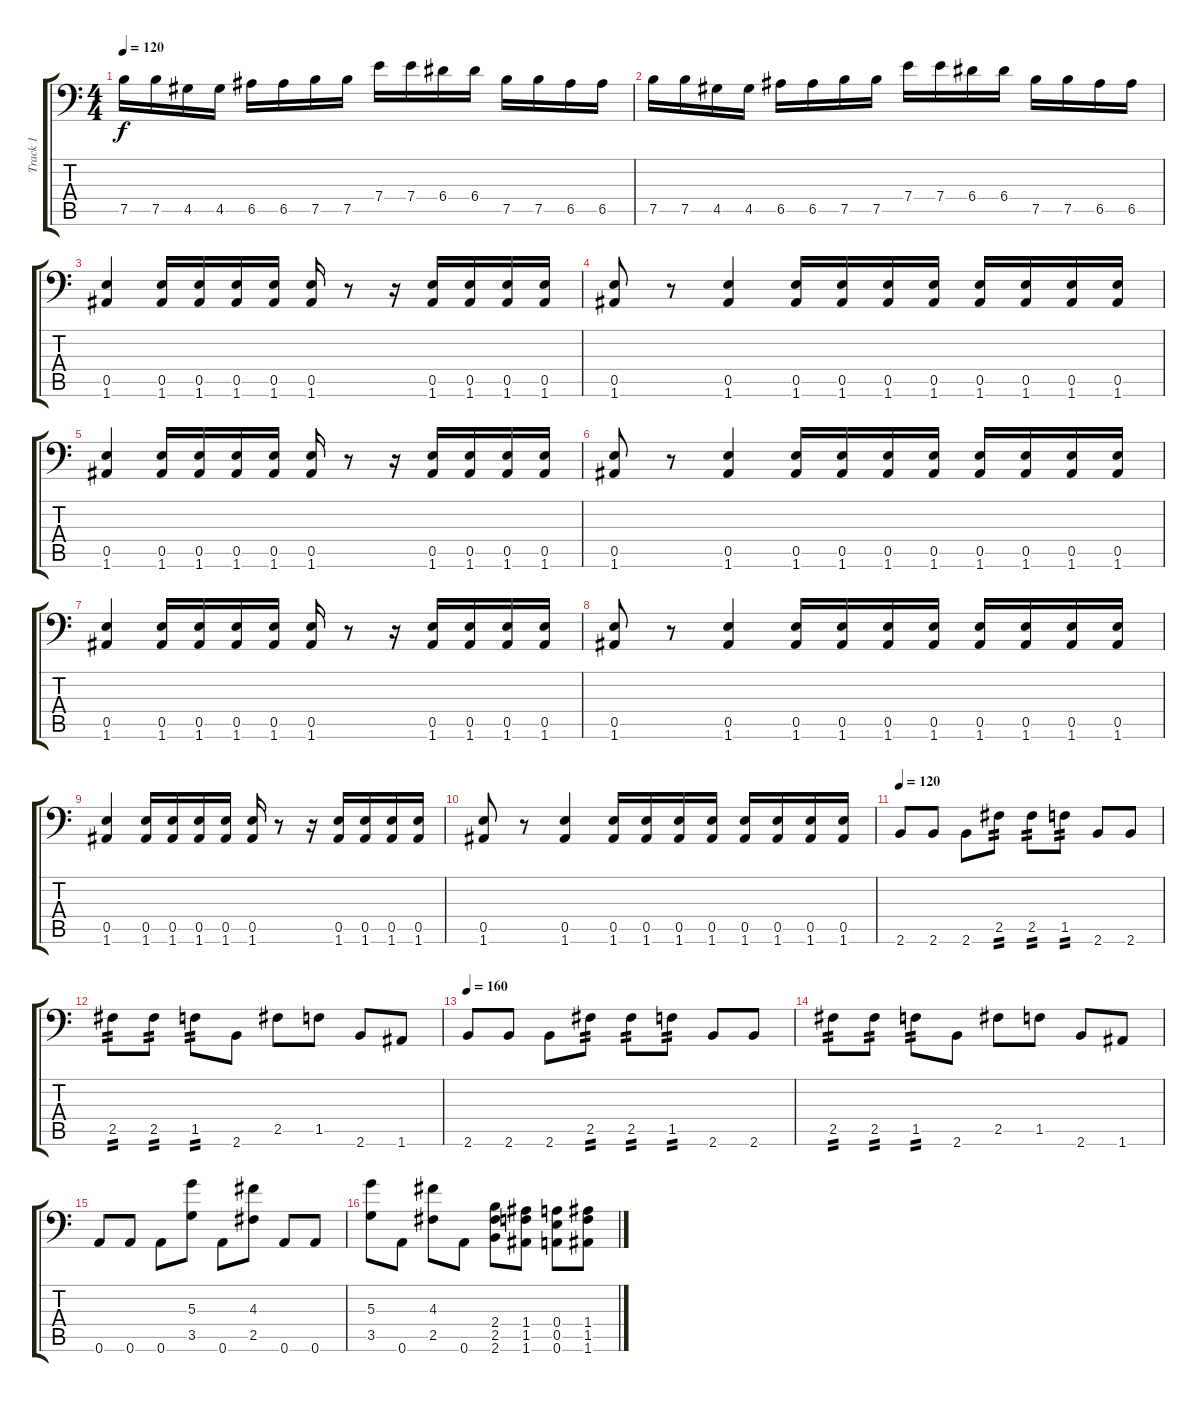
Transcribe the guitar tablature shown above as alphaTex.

\track ("Track 1" "Track 1") {instrument distortionguitar}
\staff {score tabs}
\tuning (B3 Gb3 D3 A2 E2 A1) {hide}
\ts (4 4)
\tempo 120
\clef f4
\ks c
7.5.16{dy f} 7.5.16 4.5.16 4.5.16 6.5.16 6.5.16 7.5.16 7.5.16 7.4.16 7.4.16 6.4.16 6.4.16 7.5.16 7.5.16 6.5.16 6.5.16 |
7.5.16 7.5.16 4.5.16 4.5.16 6.5.16 6.5.16 7.5.16 7.5.16 7.4.16 7.4.16 6.4.16 6.4.16 7.5.16 7.5.16 6.5.16 6.5.16 |
(0.5 1.6).4{volume 16} (0.5 1.6).16 (0.5 1.6).16 (0.5 1.6).16 (0.5 1.6).16 (0.5 1.6).16 r.8 r.16 (0.5 1.6).16 (0.5 1.6).16 (0.5 1.6).16 (0.5 1.6).16 |
(0.5 1.6).8 r.8 (0.5 1.6).4 (0.5 1.6).16 (0.5 1.6).16 (0.5 1.6).16 (0.5 1.6).16 (0.5 1.6).16 (0.5 1.6).16 (0.5 1.6).16 (0.5 1.6).16 |
(0.5 1.6).4 (0.5 1.6).16 (0.5 1.6).16 (0.5 1.6).16 (0.5 1.6).16 (0.5 1.6).16 r.8 r.16 (0.5 1.6).16 (0.5 1.6).16 (0.5 1.6).16 (0.5 1.6).16 |
(0.5 1.6).8 r.8 (0.5 1.6).4 (0.5 1.6).16 (0.5 1.6).16 (0.5 1.6).16 (0.5 1.6).16 (0.5 1.6).16 (0.5 1.6).16 (0.5 1.6).16 (0.5 1.6).16 |
(0.5 1.6).4 (0.5 1.6).16 (0.5 1.6).16 (0.5 1.6).16 (0.5 1.6).16 (0.5 1.6).16 r.8 r.16 (0.5 1.6).16 (0.5 1.6).16 (0.5 1.6).16 (0.5 1.6).16 |
(0.5 1.6).8 r.8 (0.5 1.6).4 (0.5 1.6).16 (0.5 1.6).16 (0.5 1.6).16 (0.5 1.6).16 (0.5 1.6).16 (0.5 1.6).16 (0.5 1.6).16 (0.5 1.6).16 |
(0.5 1.6).4 (0.5 1.6).16 (0.5 1.6).16 (0.5 1.6).16 (0.5 1.6).16 (0.5 1.6).16 r.8 r.16 (0.5 1.6).16 (0.5 1.6).16 (0.5 1.6).16 (0.5 1.6).16 |
(0.5 1.6).8 r.8 (0.5 1.6).4 (0.5 1.6).16 (0.5 1.6).16 (0.5 1.6).16 (0.5 1.6).16 (0.5 1.6).16 (0.5 1.6).16 (0.5 1.6).16 (0.5 1.6).16 |
\tempo 160
\tempo 120
2.6.8 2.6.8 2.6.8 2.5.8{tp 2} 2.5.8{tp 2} 1.5.8{tp 2} 2.6.8 2.6.8 |
2.5.8{tp 2} 2.5.8{tp 2} 1.5.8{tp 2} 2.6.8 2.5.8 1.5.8 2.6.8 1.6.8 |
\tempo 160
2.6.8 2.6.8 2.6.8 2.5.8{tp 2} 2.5.8{tp 2} 1.5.8{tp 2} 2.6.8 2.6.8 |
2.5.8{tp 2} 2.5.8{tp 2} 1.5.8{tp 2} 2.6.8 2.5.8 1.5.8 2.6.8 1.6.8 |
0.6.8 0.6.8 0.6.8 (5.3 3.5).8 0.6.8 (4.3 2.5).8 0.6.8 0.6.8 |
(5.3 3.5).8 0.6.8 (4.3 2.5).8 0.6.8 (2.4 2.5 2.6).8 (1.4 1.5 1.6).8 (0.4 0.5 0.6).8 (1.4 1.5 1.6).8
